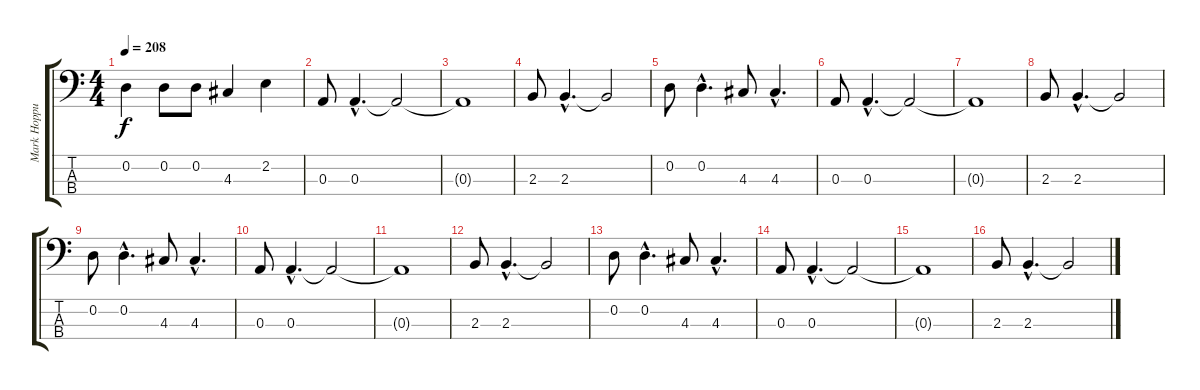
\track ("Mark Hoppus - Bass" "Mark Hoppu") {instrument electricbasspick}
\staff {score tabs}
\tuning (G2 D2 A1 E1) {hide}
\ts (4 4)
\tempo 208
\clef f4
\ks c
0.2.4{dy f} 0.2.8 0.2.8 4.3.4 2.2.4 |
0.3.8 0.3{hac}.4{d} 0.3{t}.2 |
0.3{t}.1 |
2.3.8 2.3{hac}.4{d} 2.3{t}.2 |
0.2.8 0.2{hac}.4{d} 4.3.8 4.3{hac}.4{d} |
0.3.8 0.3{hac}.4{d} 0.3{t}.2 |
0.3{t}.1 |
2.3.8 2.3{hac}.4{d} 2.3{t}.2 |
0.2.8 0.2{hac}.4{d} 4.3.8 4.3{hac}.4{d} |
0.3.8 0.3{hac}.4{d} 0.3{t}.2 |
0.3{t}.1 |
2.3.8 2.3{hac}.4{d} 2.3{t}.2 |
0.2.8 0.2{hac}.4{d} 4.3.8 4.3{hac}.4{d} |
0.3.8 0.3{hac}.4{d} 0.3{t}.2 |
0.3{t}.1 |
2.3.8 2.3{hac}.4{d} 2.3{t}.2
